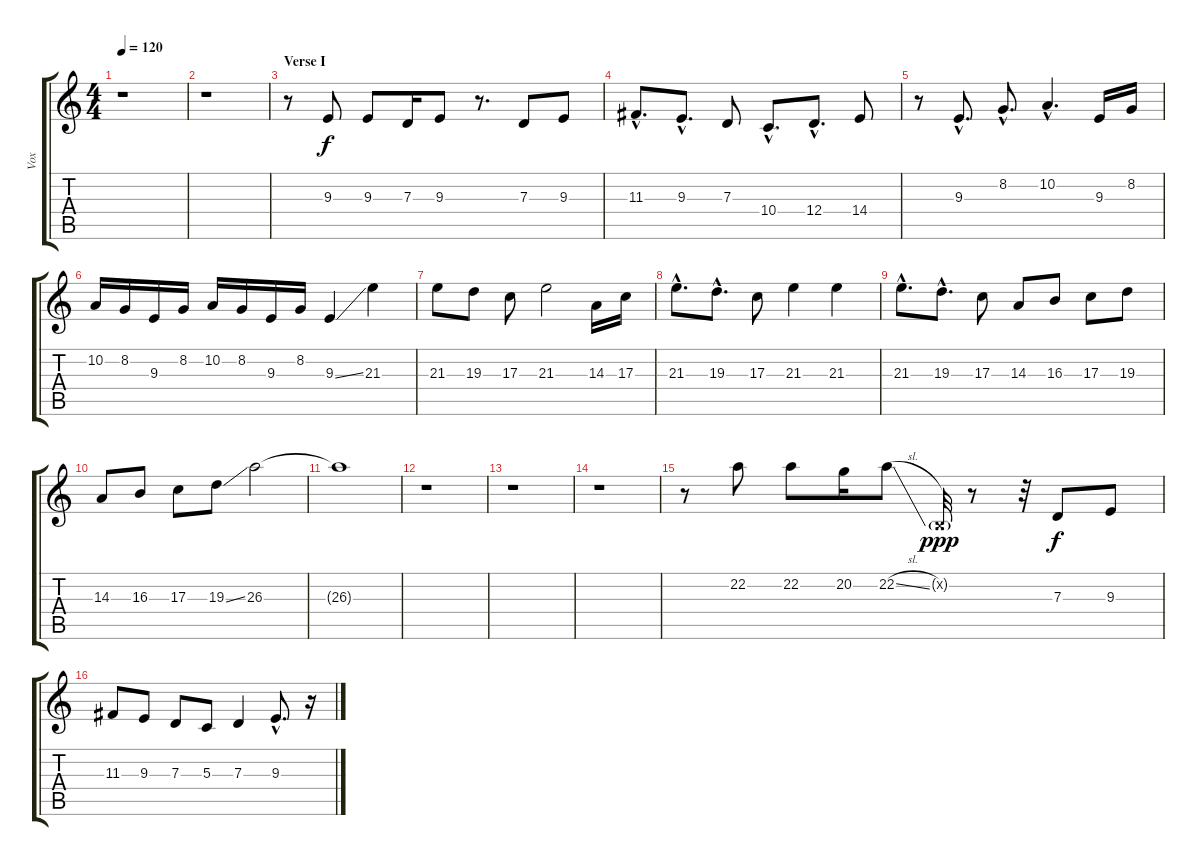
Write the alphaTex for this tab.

\track ("Vox" "Vox") {instrument lead6voice}
\staff {score tabs}
\tuning (E4 B3 G3 D3 A2 E2) {hide}
\ts (4 4)
\tempo 120
\clef g2
\ks c
r.1{dy f} |
r.1 |
\section ("" "Verse I")
r.8 9.3.8 9.3.8 7.3.16 9.3.8 r.8{d} 7.3.8 9.3.8 |
11.3{hac}.8{d} 9.3{hac}.8{d} 7.3.8 10.4{hac}.8{d} 12.4{hac}.8{d} 14.4.8 |
r.8 9.3{hac}.8{d} 8.2{hac}.8{d} 10.2{hac}.4{d} 9.3.16 8.2.16 |
10.2.16 8.2.16 9.3.16 8.2.16 10.2.16 8.2.16 9.3.16 8.2.16 9.3{ss}.4 21.3.4 |
21.3.8 19.3.8 17.3.8 21.3.2 14.3.16 17.3.16 |
21.3{hac}.8{d} 19.3{hac}.8{d} 17.3.8 21.3.4 21.3.4 |
21.3{hac}.8{d} 19.3{hac}.8{d} 17.3.8 14.3.8 16.3.8 17.3.8 19.3.8 |
14.3.8 16.3.8 17.3.8 19.3{ss}.8 26.3.2{volume 0} |
26.3{t}.1 |
r.1 |
r.1 |
r.1 |
r.8{volume 13} 22.2.8 22.2.8 20.2.16 22.2{sl}.8 0.2{g x}.32{dy ppp} r.8 r.32 7.3.8{dy f} 9.3.8 |
11.3.8 9.3.8 7.3.8 5.3.8 7.3.4 9.3{hac}.8{d} r.16
